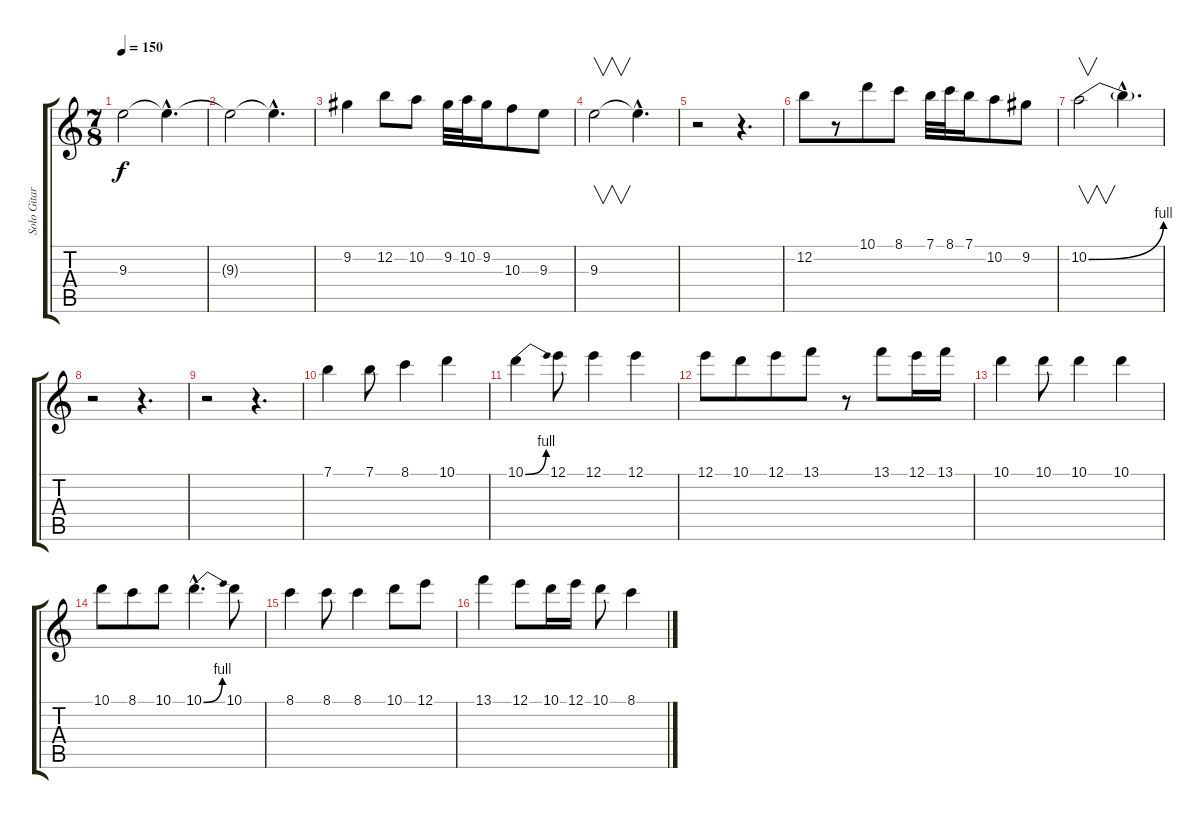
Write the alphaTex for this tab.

\track ("Solo Gitara" "Solo Gitar") {instrument overdrivenguitar}
\staff {score tabs}
\tuning (E4 B3 G3 D3 A2 E2) {hide}
\ts (7 8)
\tempo 150
\clef g2
\ks c
9.3.2{dy f} 9.3{hac t}.4{d} |
9.3{t}.2 9.3{hac t}.4{d} |
9.2.4 12.2.8 10.2.8 9.2.32 10.2.32 9.2.16 10.3.8 9.3.8 |
9.3.2{v} 9.3{hac t}.4{d} |
r.2 r.4{d} |
12.2.8 r.8 10.1.8 8.1.8 7.1.32 8.1.32 7.1.16 10.2.8 9.2.8 |
10.2{be (bend 0 0 60 4)}.2{v} 10.2{hac t}.4{d} |
r.2 r.4{d} |
r.2 r.4{d} |
7.1.4 7.1.8 8.1.4 10.1.4 |
10.1{be (bend 0 0 60 4)}.4 12.1.8 12.1.4 12.1.4 |
12.1.8 10.1.8 12.1.8 13.1.8 r.8 13.1.8 12.1.16 13.1.16 |
10.1.4 10.1.8 10.1.4 10.1.4 |
10.1.8 8.1.8 10.1.8 10.1{be (bend 0 0 60 4) hac}.4{d} 10.1.8 |
8.1.4 8.1.8 8.1.4 10.1.8 12.1.8 |
13.1.4 12.1.8 10.1.16 12.1.16 10.1.8 8.1.4
